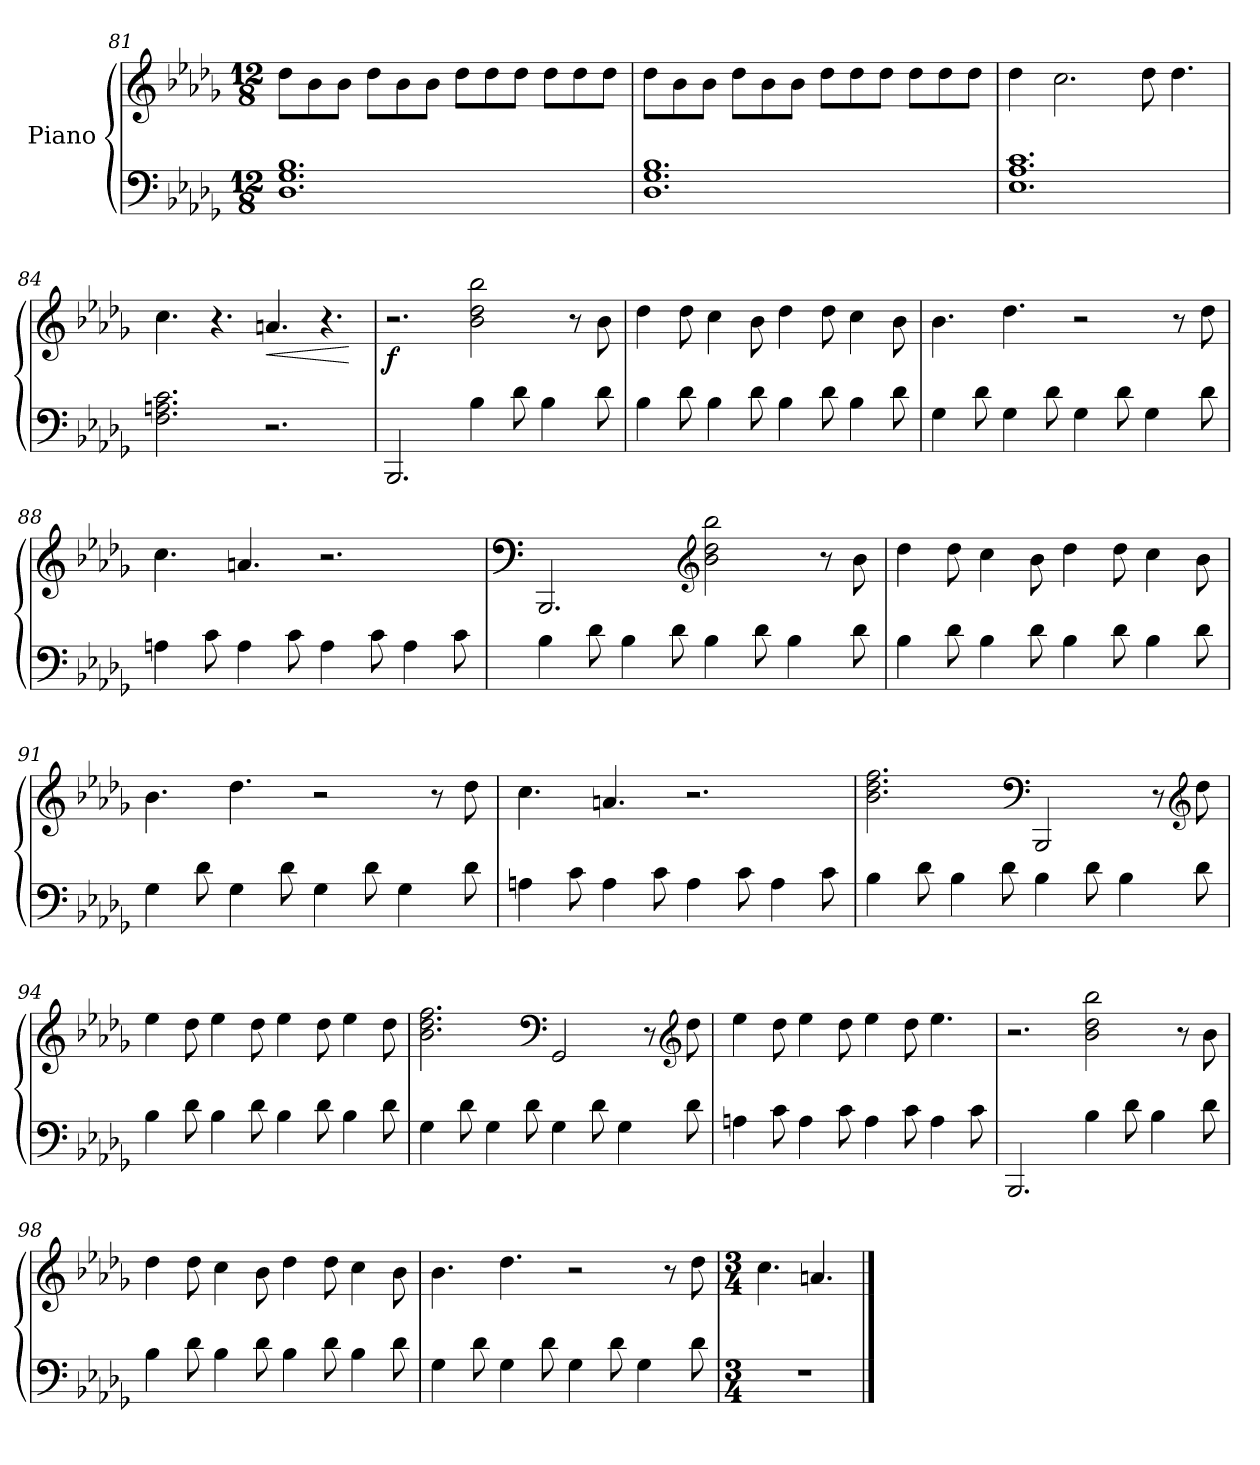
**kern	**kern	**dynam
*part1	*part1	*part1
*staff2	*staff1	*staff1/2
*I"Piano	*	*
*clefF4	*clefG2	*
*k[b-e-a-d-g-]	*k[b-e-a-d-g-]	*
*M12/8	*M12/8	*
=81	=81	=81
1.D- 1.G- 1.B-	8dd-\L	.
.	8b-\	.
.	8b-\J	.
.	8dd-\L	.
.	8b-\	.
.	8b-\J	.
.	8dd-\L	.
.	8dd-\	.
.	8dd-\J	.
.	8dd-\L	.
.	8dd-\	.
.	8dd-\J	.
!!LO:LB:g=z
=82	=82	=82
1.D- 1.G- 1.B-	8dd-\L	.
.	8b-\	.
.	8b-\J	.
.	8dd-\L	.
.	8b-\	.
.	8b-\J	.
.	8dd-\L	.
.	8dd-\	.
.	8dd-\J	.
.	8dd-\L	.
.	8dd-\	.
.	8dd-\J	.
=83	=83	=83
1.E- 1.A- 1.c	4dd-\	.
.	2.cc\	.
.	8dd-\	.
.	4.dd-\	.
=84	=84	=84
2.F\ 2.An\ 2.c\	4.cc\	.
.	4.r	.
!	!	!LO:HP:b
2.r	4.an/	<
.	4.r	.
.	.	[
=85	=85	=85
!	!	!LO:DY:b
2.BBB-/	2.r	f
4B-\	2b-\ 2dd-\ 2bb-\	.
8d-\	.	.
4B-\	.	.
.	8r	.
8d-\	8b-\	.
=86	=86	=86
4B-\	4dd-\	.
8d-\	8dd-\	.
4B-\	4cc\	.
8d-\	8b-\	.
4B-\	4dd-\	.
8d-\	8dd-\	.
4B-\	4cc\	.
8d-\	8b-\	.
!!LO:LB:g=z
=87	=87	=87
4G-\	4.b-\	.
8d-\	.	.
4G-\	4.dd-\	.
8d-\	.	.
4G-\	2r	.
8d-\	.	.
4G-\	.	.
.	8r	.
8d-\	8dd-\	.
=88	=88	=88
4An\	4.cc\	.
8c\	.	.
4A\	4.an/	.
8c\	.	.
4A\	2.r	.
8c\	.	.
4A\	.	.
8c\	.	.
=89	=89	=89
*	*clefF4	*
4B-\	2.BBB-/	.
8d-\	.	.
4B-\	.	.
8d-\	.	.
*	*clefG2	*
4B-\	2b-\ 2dd-\ 2bb-\	.
8d-\	.	.
4B-\	.	.
.	8r	.
8d-\	8b-\	.
=90	=90	=90
4B-\	4dd-\	.
8d-\	8dd-\	.
4B-\	4cc\	.
8d-\	8b-\	.
4B-\	4dd-\	.
8d-\	8dd-\	.
4B-\	4cc\	.
8d-\	8b-\	.
!!LO:LB:g=z
=91	=91	=91
4G-\	4.b-\	.
8d-\	.	.
4G-\	4.dd-\	.
8d-\	.	.
4G-\	2r	.
8d-\	.	.
4G-\	.	.
.	8r	.
8d-\	8dd-\	.
=92	=92	=92
4An\	4.cc\	.
8c\	.	.
4A\	4.an/	.
8c\	.	.
4A\	2.r	.
8c\	.	.
4A\	.	.
8c\	.	.
=93	=93	=93
4B-\	2.b-\ 2.dd-\ 2.ff\	.
8d-\	.	.
4B-\	.	.
8d-\	.	.
*	*clefF4	*
4B-\	2BBB-/	.
8d-\	.	.
4B-\	.	.
.	8r	.
*	*clefG2	*
8d-\	8dd-\	.
=94	=94	=94
4B-\	4ee-\	.
8d-\	8dd-\	.
4B-\	4ee-\	.
8d-\	8dd-\	.
4B-\	4ee-\	.
8d-\	8dd-\	.
4B-\	4ee-\	.
8d-\	8dd-\	.
!!LO:LB:g=z
=95	=95	=95
4G-\	2.b-\ 2.dd-\ 2.ff\	.
8d-\	.	.
4G-\	.	.
8d-\	.	.
*	*clefF4	*
4G-\	2GG-/	.
8d-\	.	.
4G-\	.	.
.	8r	.
*	*clefG2	*
8d-\	8dd-\	.
=96	=96	=96
4An\	4ee-\	.
8c\	8dd-\	.
4A\	4ee-\	.
8c\	8dd-\	.
4A\	4ee-\	.
8c\	8dd-\	.
4A\	4.ee-\	.
8c\	.	.
=97	=97	=97
2.BBB-/	2.r	.
4B-\	2b-\ 2dd-\ 2bb-\	.
8d-\	.	.
4B-\	.	.
.	8r	.
8d-\	8b-\	.
=98	=98	=98
4B-\	4dd-\	.
8d-\	8dd-\	.
4B-\	4cc\	.
8d-\	8b-\	.
4B-\	4dd-\	.
8d-\	8dd-\	.
4B-\	4cc\	.
8d-\	8b-\	.
!!LO:PB:g=z
=99	=99	=99
4G-\	4.b-\	.
8d-\	.	.
4G-\	4.dd-\	.
8d-\	.	.
4G-\	2r	.
8d-\	.	.
4G-\	.	.
.	8r	.
8d-\	8dd-\	.
=100	=100	=100
*M3/4	*M3/4	*
2.r	4.cc\	.
.	4.an/	.
==	==	==
*-	*-	*-
